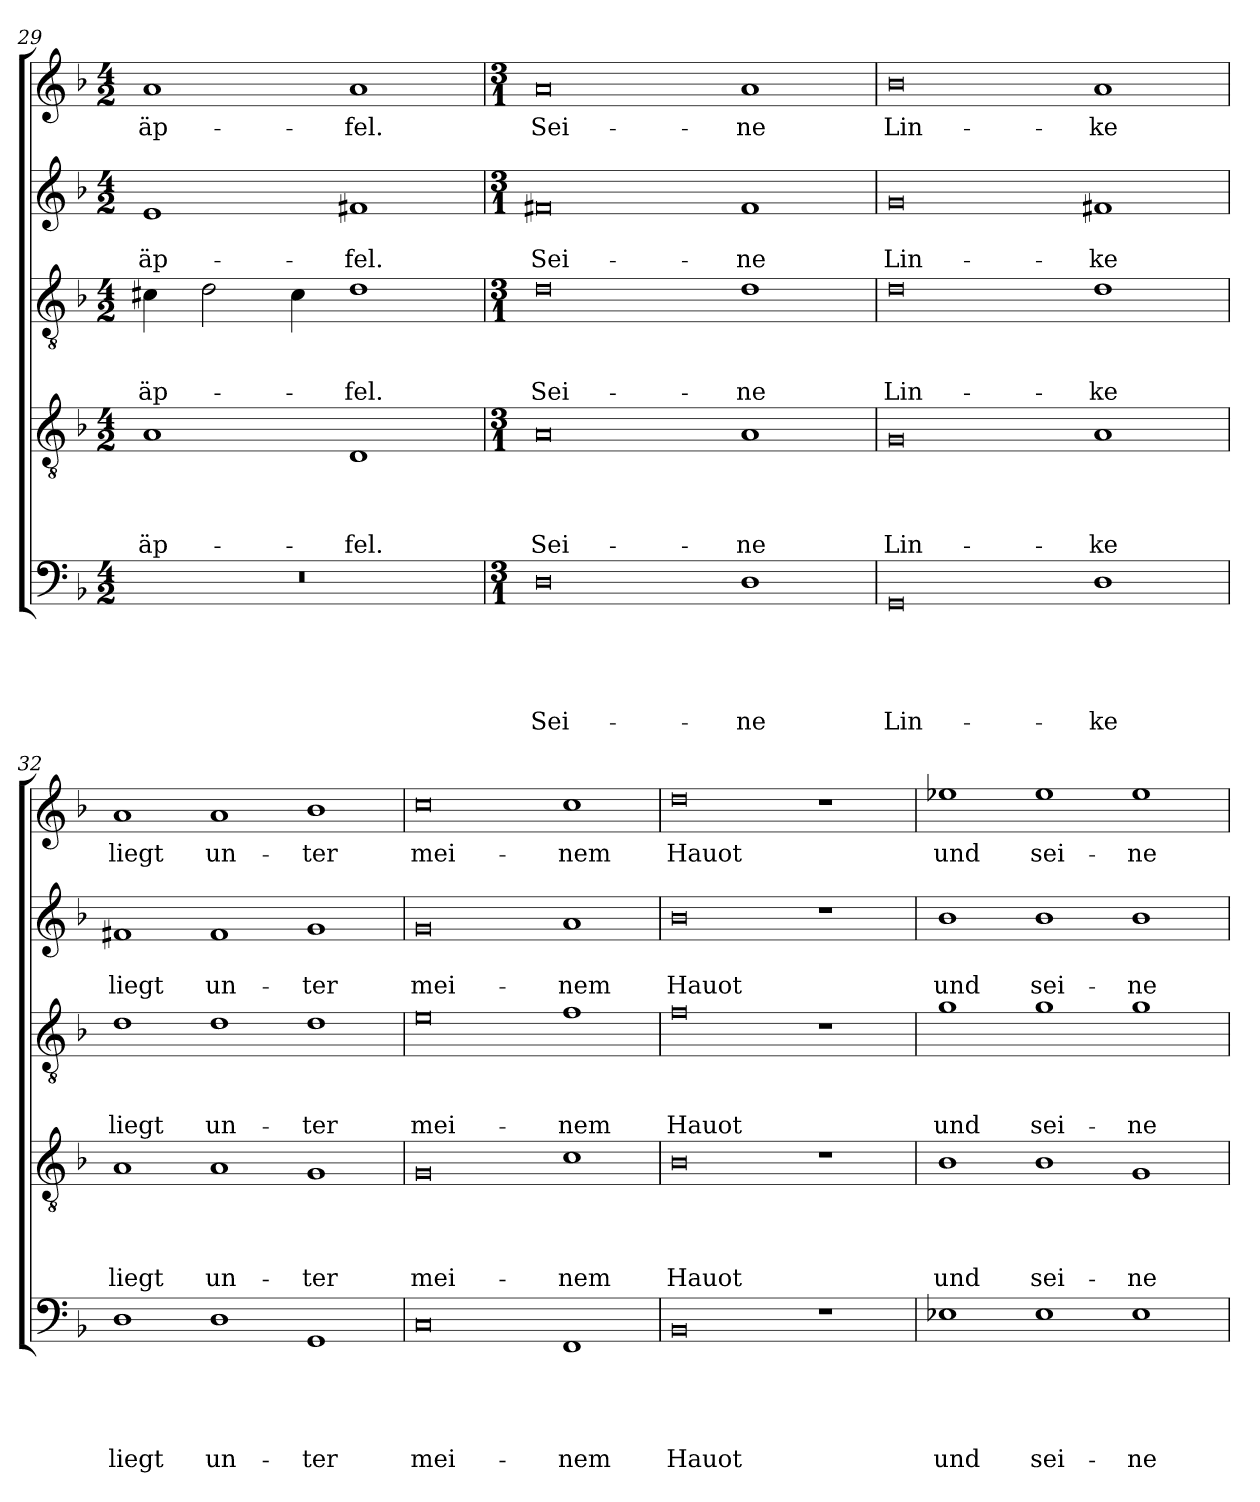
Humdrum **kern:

**kern	**text	**text	**text	**text	**text	**kern	**text	**text	**text	**text	**kern	**text	**text	**text	**kern	**text	**text	**kern	**text
*part5	*part5	*part5	*part5	*part5	*part5	*part4	*part4	*part4	*part4	*part4	*part3	*part3	*part3	*part3	*part2	*part2	*part2	*part1	*part1
*staff5	*staff5	*staff5	*staff5	*staff5	*staff5	*staff4	*staff4	*staff4	*staff4	*staff4	*staff3	*staff3	*staff3	*staff3	*staff2	*staff2	*staff2	*staff1	*staff1
*clefF4	*	*	*	*	*	*clefGv2	*	*	*	*	*clefGv2	*	*	*	*clefG2	*	*	*clefG2	*
*k[b-]	*	*	*	*	*	*k[b-]	*	*	*	*	*k[b-]	*	*	*	*k[b-]	*	*	*k[b-]	*
*F:	*	*	*	*	*	*F:	*	*	*	*	*F:	*	*	*	*F:	*	*	*F:	*
*M4/2	*	*	*	*	*	*M4/2	*	*	*	*	*M4/2	*	*	*	*M4/2	*	*	*M4/2	*
=29	=29	=29	=29	=29	=29	=29	=29	=29	=29	=29	=29	=29	=29	=29	=29	=29	=29	=29	=29
!	!	!	!	!	!	!	!	!	!	!LO:LY:b	!	!	!	!LO:LY:b	!	!	!LO:LY:b	!	!LO:LY:b
0r	.	.	.	.	.	1A	.	.	.	-äp-	4c#X\	.	.	-äp-	1e	.	-äp-	1a	-äp-
.	.	.	.	.	.	.	.	.	.	.	2d\	.	.	.	.	.	.	.	.
.	.	.	.	.	.	.	.	.	.	.	4c#\	.	.	.	.	.	.	.	.
!	!	!	!	!	!	!	!	!	!	!LO:LY:b	!	!	!	!LO:LY:b	!	!	!LO:LY:b	!	!LO:LY:b
.	.	.	.	.	.	1D	.	.	.	-fel.	1d	.	.	-fel.	1f#X	.	-fel.	1a	-fel.
=30	=30	=30	=30	=30	=30	=30	=30	=30	=30	=30	=30	=30	=30	=30	=30	=30	=30	=30	=30
*M3/1	*	*	*	*	*	*M3/1	*	*	*	*	*M3/1	*	*	*	*M3/1	*	*	*M3/1	*
!	!	!	!	!	!LO:LY:b	!	!	!	!	!LO:LY:b	!	!	!	!LO:LY:b	!	!	!LO:LY:b	!	!LO:LY:b
0D	.	.	.	.	Sei-	0A	.	.	.	Sei-	0d	.	.	Sei-	0f#X	.	Sei-	0a	Sei-
!	!	!	!	!	!LO:LY:b	!	!	!	!	!LO:LY:b	!	!	!	!LO:LY:b	!	!	!LO:LY:b	!	!LO:LY:b
1D	.	.	.	.	-ne	1A	.	.	.	-ne	1d	.	.	-ne	1f#	.	-ne	1a	-ne
=31	=31	=31	=31	=31	=31	=31	=31	=31	=31	=31	=31	=31	=31	=31	=31	=31	=31	=31	=31
!	!	!	!	!	!LO:LY:b	!	!	!	!	!LO:LY:b	!	!	!	!LO:LY:b	!	!	!LO:LY:b	!	!LO:LY:b
0GG	.	.	.	.	Lin-	0G	.	.	.	Lin-	0d	.	.	Lin-	0g	.	Lin-	0b-	Lin-
!	!	!	!	!	!LO:LY:b	!	!	!	!	!LO:LY:b	!	!	!	!LO:LY:b	!	!	!LO:LY:b	!	!LO:LY:b
1D	.	.	.	.	-ke	1A	.	.	.	-ke	1d	.	.	-ke	1f#X	.	-ke	1a	-ke
=32	=32	=32	=32	=32	=32	=32	=32	=32	=32	=32	=32	=32	=32	=32	=32	=32	=32	=32	=32
!	!	!	!	!	!LO:LY:b	!	!	!	!	!LO:LY:b	!	!	!	!LO:LY:b	!	!	!LO:LY:b	!	!LO:LY:b
1D	.	.	.	.	liegt	1A	.	.	.	liegt	1d	.	.	liegt	1f#X	.	liegt	1a	liegt
!	!	!	!	!	!LO:LY:b	!	!	!	!	!LO:LY:b	!	!	!	!LO:LY:b	!	!	!LO:LY:b	!	!LO:LY:b
1D	.	.	.	.	un-	1A	.	.	.	un-	1d	.	.	un-	1f#	.	un-	1a	un-
!	!	!	!	!	!LO:LY:b	!	!	!	!	!LO:LY:b	!	!	!	!LO:LY:b	!	!	!LO:LY:b	!	!LO:LY:b
1GG	.	.	.	.	-ter	1G	.	.	.	-ter	1d	.	.	-ter	1g	.	-ter	1b-	-ter
!!LO:LB:g=z
=33	=33	=33	=33	=33	=33	=33	=33	=33	=33	=33	=33	=33	=33	=33	=33	=33	=33	=33	=33
!	!	!	!	!	!LO:LY:b	!	!	!	!	!LO:LY:b	!	!	!	!LO:LY:b	!	!	!LO:LY:b	!	!LO:LY:b
0C	.	.	.	.	mei-	0G	.	.	.	mei-	0e	.	.	mei-	0g	.	mei-	0cc	mei-
!	!	!	!	!	!LO:LY:b	!	!	!	!	!LO:LY:b	!	!	!	!LO:LY:b	!	!	!LO:LY:b	!	!LO:LY:b
1FF	.	.	.	.	-nem	1c	.	.	.	-nem	1f	.	.	-nem	1a	.	-nem	1cc	-nem
=34	=34	=34	=34	=34	=34	=34	=34	=34	=34	=34	=34	=34	=34	=34	=34	=34	=34	=34	=34
!	!	!	!	!	!LO:LY:b	!	!	!	!	!LO:LY:b	!	!	!	!LO:LY:b	!	!	!LO:LY:b	!	!LO:LY:b
0BB-	.	.	.	.	Hauot	0B-	.	.	.	Hauot	0f	.	.	Hauot	0b-	.	Hauot	0dd	Hauot
1r	.	.	.	.	.	1r	.	.	.	.	1r	.	.	.	1r	.	.	1r	.
=35	=35	=35	=35	=35	=35	=35	=35	=35	=35	=35	=35	=35	=35	=35	=35	=35	=35	=35	=35
!	!	!	!	!	!LO:LY:b	!	!	!	!	!LO:LY:b	!	!	!	!LO:LY:b	!	!	!LO:LY:b	!	!LO:LY:b
1E-X	.	.	.	.	und	1B-	.	.	.	und	1g	.	.	und	1b-	.	und	1ee-X	und
!	!	!	!	!	!LO:LY:b	!	!	!	!	!LO:LY:b	!	!	!	!LO:LY:b	!	!	!LO:LY:b	!	!LO:LY:b
1E-	.	.	.	.	sei-	1B-	.	.	.	sei-	1g	.	.	sei-	1b-	.	sei-	1ee-	sei-
!	!	!	!	!	!LO:LY:b	!	!	!	!	!LO:LY:b	!	!	!	!LO:LY:b	!	!	!LO:LY:b	!	!LO:LY:b
1E-	.	.	.	.	-ne	1G	.	.	.	-ne	1g	.	.	-ne	1b-	.	-ne	1ee-	-ne
=	=	=	=	=	=	=	=	=	=	=	=	=	=	=	=	=	=	=	=
*-	*-	*-	*-	*-	*-	*-	*-	*-	*-	*-	*-	*-	*-	*-	*-	*-	*-	*-	*-
